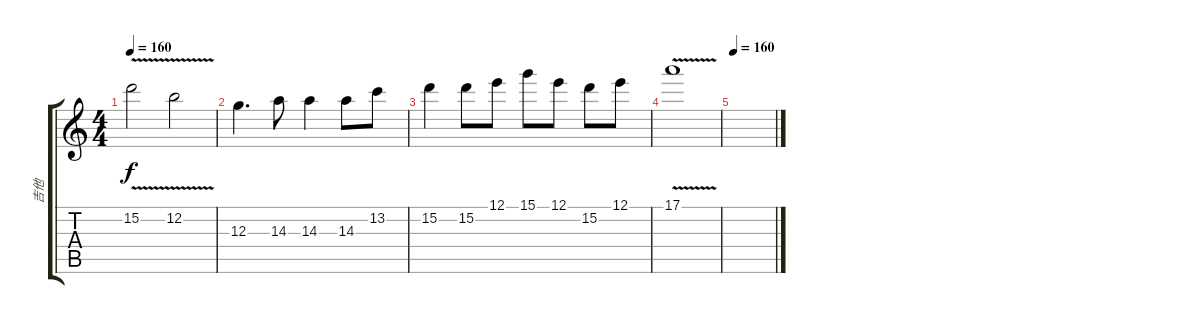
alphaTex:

\track ("吉他" "吉他") {instrument distortionguitar}
\staff {score tabs}
\tuning (E4 B3 G3 D3 A2 E2) {hide}
\ts (4 4)
\tempo 160
\clef g2
\ks c
15.2{v}.2{dy f} 12.2{v}.2 |
12.3.4{d} 14.3.8 14.3.4 14.3.8 13.2.8 |
15.2.4 15.2.8 12.1.8 15.1.8 12.1.8 15.2.8 12.1.8 |
17.1{v}.1 |
\tempo 160
